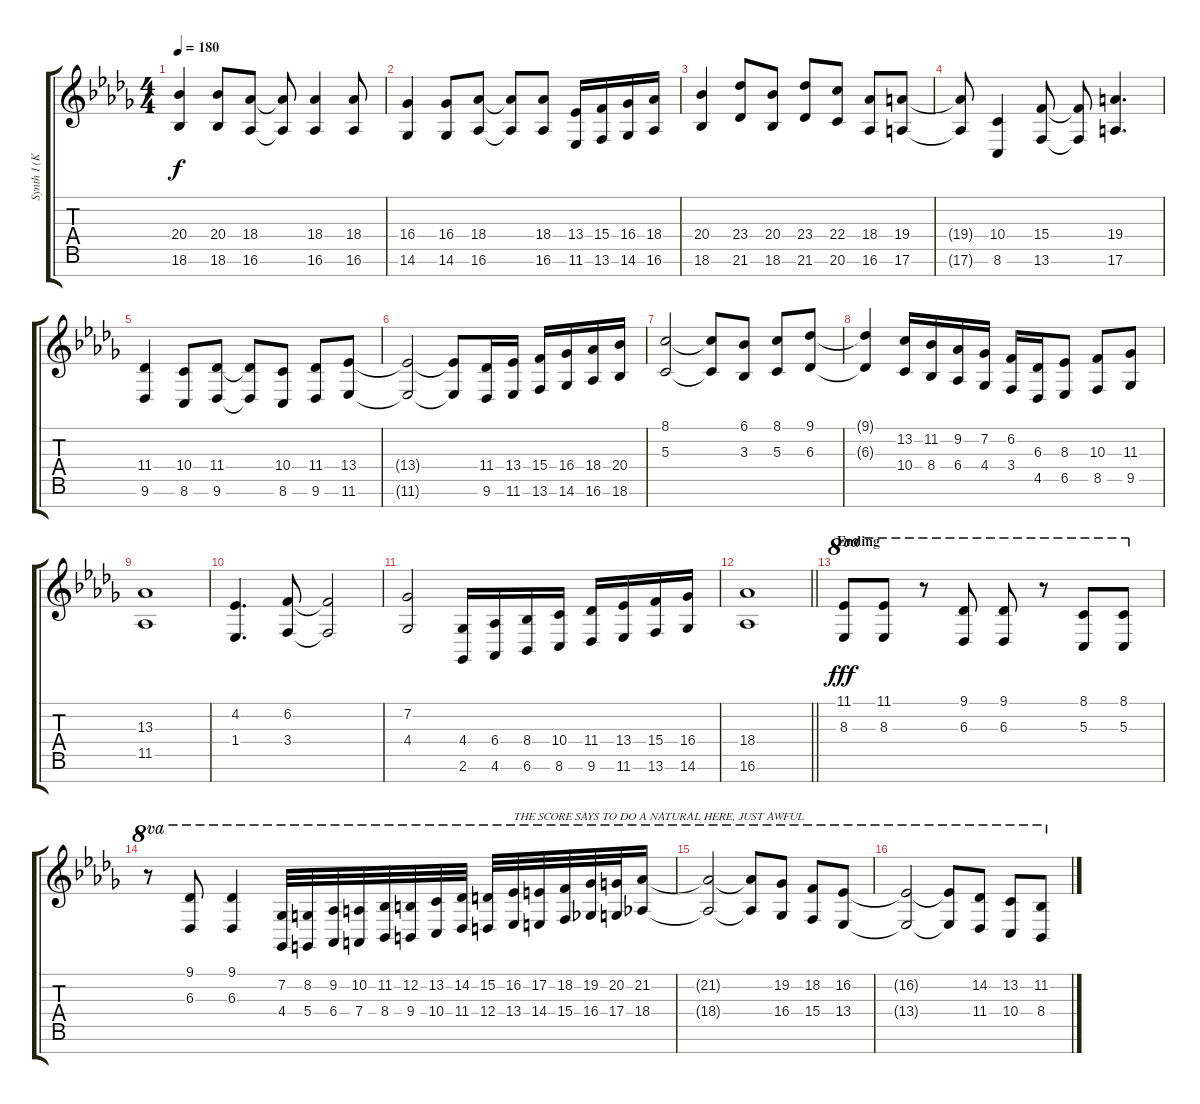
\track ("Synth I (Kotobuki Tsumugi)" "Synth I (K") {instrument stringensemble1}
\staff {score tabs}
\tuning (E4 B3 G3 D3 A2 E2 B1) {hide}
\ts (4 4)
\tempo 180
\clef g2
\ks db
(20.4 18.6).4{dy f} (20.4 18.6).8 (18.4 16.6).8 (18.4{t} 16.6{t}).8 (18.4 16.6).4 (18.4 16.6).8 |
(16.4 14.6).4 (16.4 14.6).8 (18.4 16.6).8 (18.4{t} 16.6{t}).8 (18.4 16.6).8 (13.4 11.6).16 (15.4 13.6).16 (16.4 14.6).16 (18.4 16.6).16 |
(20.4 18.6).4 (23.4 21.6).8 (20.4 18.6).8 (23.4 21.6).8 (22.4 20.6).8 (18.4 16.6).8 (19.4 17.6).8 |
(19.4{t} 17.6{t}).8 (10.4 8.6).4 (15.4 13.6).8 (15.4{t} 13.6{t}).8 (19.4 17.6).4{d} |
(11.4 9.6).4 (10.4 8.6).8 (11.4 9.6).8 (11.4{t} 9.6{t}).8 (10.4 8.6).8 (11.4 9.6).8 (13.4 11.6).8 |
(13.4{t} 11.6{t}).2 (13.4{t} 11.6{t}).8 (11.4 9.6).16 (13.4 11.6).16 (15.4 13.6).16 (16.4 14.6).16 (18.4 16.6).16 (20.4 18.6).16 |
(8.1 5.3).2 (8.1{t} 5.3{t}).8 (6.1 3.3).8 (8.1 5.3).8 (9.1 6.3).8 |
(9.1{t} 6.3{t}).4 (13.2 10.4).16 (11.2 8.4).16 (9.2 6.4).16 (7.2 4.4).16 (6.2 3.4).16 (6.3 4.5).16 (8.3 6.5).8 (10.3 8.5).8 (11.3 9.5).8 |
(13.3 11.5).1 |
(4.2 1.4).4{d} (6.2 3.4).8 (6.2{t} 3.4{t}).2 |
(7.2 4.4).2 (4.4 2.6).16 (6.4 4.6).16 (8.4 6.6).16 (10.4 8.6).16 (11.4 9.6).16 (13.4 11.6).16 (15.4 13.6).16 (16.4 14.6).16 |
\barLineRight lightlight
(18.4 16.6).1 |
\section ("" "Ending")
(11.1 8.3).8{ot 8va dy fff} (11.1 8.3).8{ot 8va} r.8{ot 8va} (9.1 6.3).8{ot 8va} (9.1 6.3).8{ot 8va} r.8{ot 8va} (8.1 5.3).8{ot 8va} (8.1 5.3).8{ot 8va} |
r.8{ot 8va} (9.1 6.3).8{ot 8va} (9.1 6.3).4{ot 8va} (7.2 4.4).32{ot 8va} (8.2 5.4).32{ot 8va} (9.2 6.4).32{ot 8va} (10.2 7.4).32{ot 8va} (11.2 8.4).32{ot 8va} (12.2 9.4).32{ot 8va} (13.2 10.4).32{ot 8va} (14.2 11.4).32{ot 8va} (15.2 12.4).32{ot 8va} (16.2 13.4).32{ot 8va txt "THE SCORE SAYS TO DO A NATURAL HERE, JUST AWFUL"} (17.2 14.4).32{ot 8va} (18.2 15.4).32{ot 8va} (19.2 16.4).32{ot 8va} (20.2 17.4).32{ot 8va} (21.2 18.4).16{ot 8va} |
(21.2{t} 18.4{t}).2{ot 8va} (21.2{t} 18.4{t}).8{ot 8va} (19.2 16.4).8{ot 8va} (18.2 15.4).8{ot 8va} (16.2 13.4).8{ot 8va} |
(16.2{t} 13.4{t}).2{ot 8va} (16.2{t} 13.4{t}).8{ot 8va} (14.2 11.4).8{ot 8va} (13.2 10.4).8{ot 8va} (11.2 8.4).8{ot 8va}
